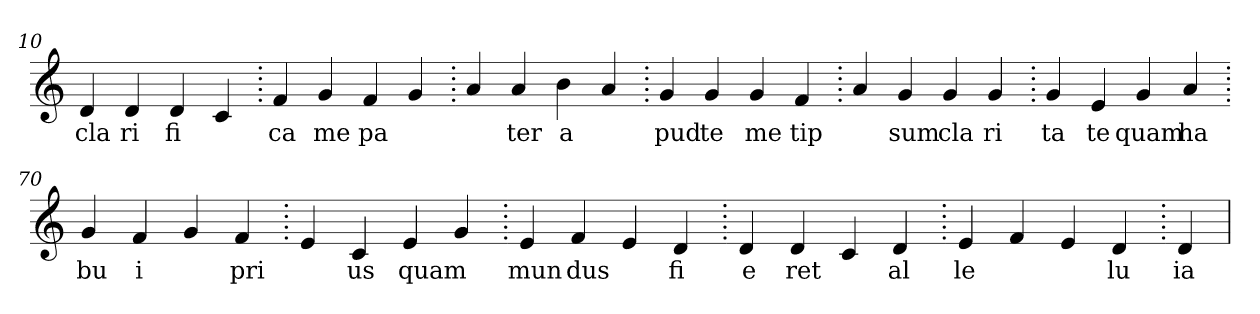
**kern	**text
*part1	*part1
*staff1	*staff1
*clefG2	*
=10.	=10.
4d	cla
4d	ri
4d	fi
4c	.
=20.	=20.
4f	ca
4g	me
4f	pa
4g	.
=30.	=30.
4a	.
4a	ter
4b	a
4a	.
=40.	=40.
4g	pud
4g	te
4g	me
4f	tip
=50.	=50.
4a	.
4g	sum
4g	cla
4g	ri
=60.	=60.
4g	ta
4e	te
4g	quam
4a	ha
=70.	=70.
4g	bu
4f	i
4g	.
4f	pri
=80.	=80.
4e	.
4c	us
4e	quam
4g	.
=90.	=90.
4e	mun
4f	dus
4e	.
4d	fi
=100.	=100.
4d	e
4d	ret
4c	.
4d	al
=110.	=110.
4e	le
4f	.
4e	.
4d	lu
=120.	=120.
4d	ia
=	=
*-	*-
